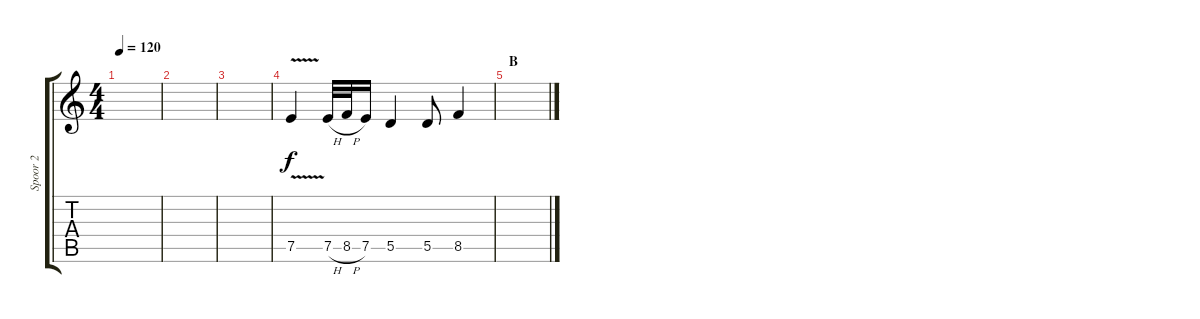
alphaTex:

\track ("Spoor 2" "Spoor 2") {instrument overdrivenguitar}
\staff {score tabs}
\tuning (E4 B3 G3 D3 A2 E2) {hide}
\ts (4 4)
\tempo 120
\clef g2
\ks c
|
|
|
7.5{v}.4 7.5{h}.32 8.5{h}.32 7.5.16 5.5.4 5.5.8 8.5.4 |
\section ("" "B")
